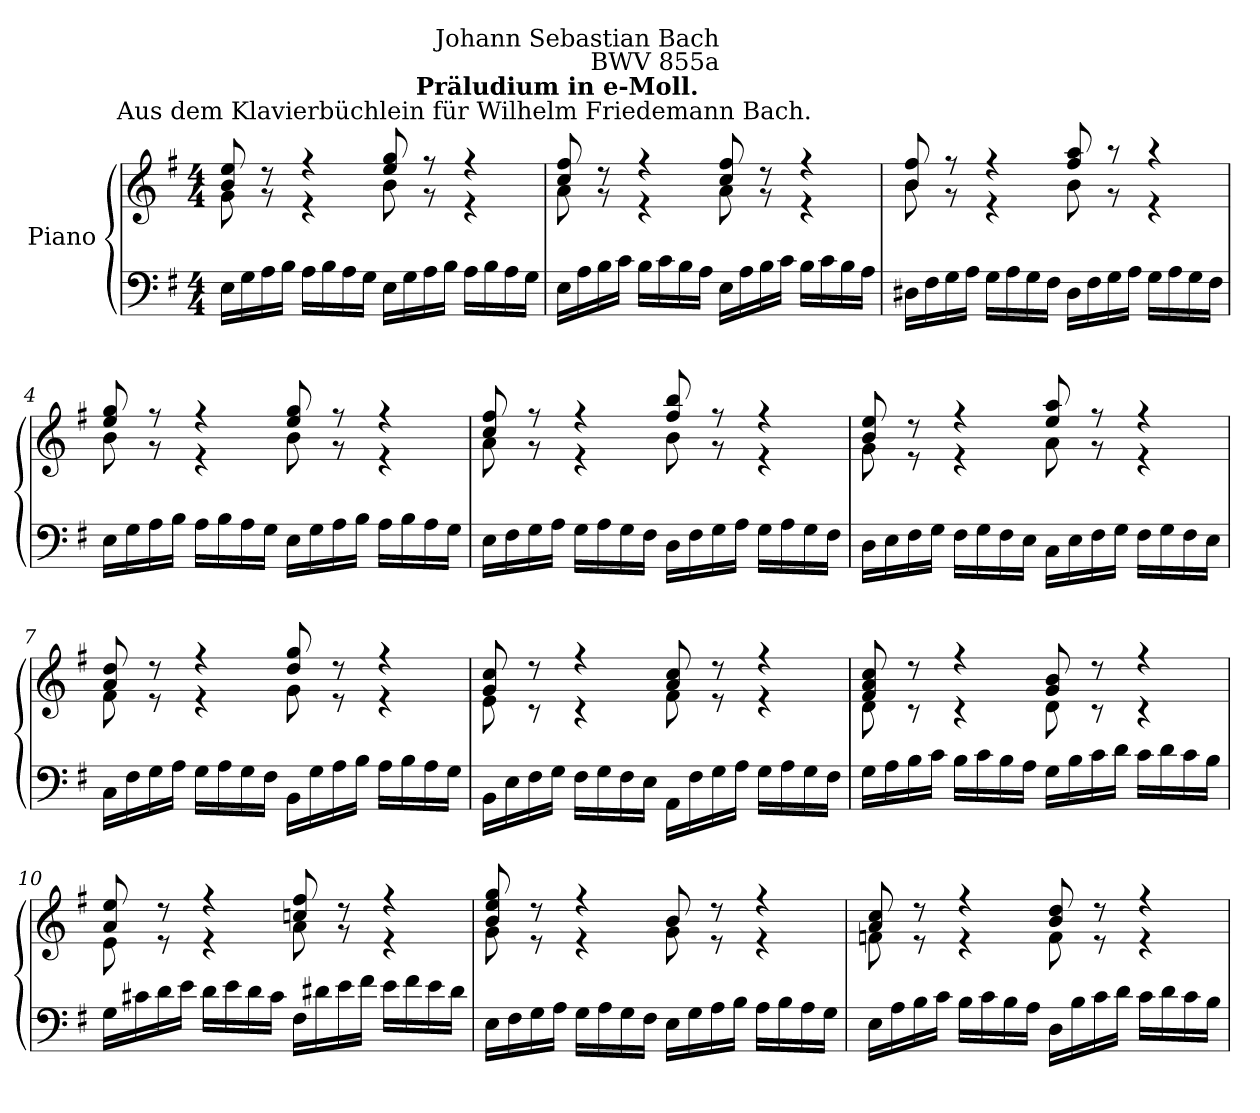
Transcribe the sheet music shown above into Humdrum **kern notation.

**kern	**kern
*part1	*part1
*staff2	*staff1
*I"Piano	*
*clefF4	*clefG2
*k[f#]	*k[f#]
*G:	*G:
*M4/4	*M4/4
=1	=1
*	*^
16ELL	8b/ 8ee/	8g\
16G	.	.
16A	8r	8r
16BJJ	.	.
16ALL	4r	4r
16B	.	.
16A	.	.
16GJJ	.	.
16ELL	8ee/ 8gg/	8b\
16G	.	.
16A	8r	8r
16BJJ	.	.
!	!LO:TX:a:cj:t=Aus dem Klavierbüchlein für Wilhelm Friedemann Bach.	!
16ALL	4r	4r
16B	.	.
16A	.	.
16GJJ	.	.
=2	=2	=2
!	!LO:TX:a:B:cj:t=Präludium in e-Moll.	!
16ELL	8cc/ 8ff#/	8a\
16A	.	.
16B	8r	8r
16cJJ	.	.
16BLL	4r	4r
16c	.	.
16B	.	.
16AJJ	.	.
!	!LO:TX:a:rj:t=Johann Sebastian Bach\nBWV 855a	!
16ELL	8cc/ 8ff#/	8a\
16A	.	.
16B	8r	8r
16cJJ	.	.
16BLL	4r	4r
16c	.	.
16B	.	.
16AJJ	.	.
!!LO:LB:g=z	!!
=3	=3	=3
16D#XLL	8b/ 8ff#/	8b\
16F#	.	.
16G	8r	8r
16AJJ	.	.
16GLL	4r	4r
16A	.	.
16G	.	.
16F#JJ	.	.
16D#LL	8ff#/ 8aa/	8b\
16F#	.	.
16G	8r	8r
16AJJ	.	.
16GLL	4r	4r
16A	.	.
16G	.	.
16F#JJ	.	.
=4	=4	=4
16ELL	8ee/ 8gg/	8b\
16G	.	.
16A	8r	8r
16BJJ	.	.
16ALL	4r	4r
16B	.	.
16A	.	.
16GJJ	.	.
16ELL	8ee/ 8gg/	8b\
16G	.	.
16A	8r	8r
16BJJ	.	.
16ALL	4r	4r
16B	.	.
16A	.	.
16GJJ	.	.
!!LO:LB:g=z	!!
=5	=5	=5
16ELL	8cc/ 8ff#/	8a\
16F#	.	.
16G	8r	8r
16AJJ	.	.
16GLL	4r	4r
16A	.	.
16G	.	.
16F#JJ	.	.
16DLL	8ff#/ 8bb/	8b\
16F#	.	.
16G	8r	8r
16AJJ	.	.
16GLL	4r	4r
16A	.	.
16G	.	.
16F#JJ	.	.
=6	=6	=6
16DLL	8b/ 8ee/	8g\
16E	.	.
16F#	8r	8r
16GJJ	.	.
16F#LL	4r	4r
16G	.	.
16F#	.	.
16EJJ	.	.
16CLL	8ee/ 8aa/	8a\
16E	.	.
16F#	8r	8r
16GJJ	.	.
16F#LL	4r	4r
16G	.	.
16F#	.	.
16EJJ	.	.
!!LO:LB:g=z	!!
=7	=7	=7
16CLL	8a/ 8dd/	8f#\
16F#	.	.
16G	8r	8r
16AJJ	.	.
16GLL	4r	4r
16A	.	.
16G	.	.
16F#JJ	.	.
16BBLL	8dd/ 8gg/	8g\
16G	.	.
16A	8r	8r
16BJJ	.	.
16ALL	4r	4r
16B	.	.
16A	.	.
16GJJ	.	.
=8	=8	=8
16BBLL	8g/ 8cc/	8e\
16E	.	.
16F#	8r	8r
16GJJ	.	.
16F#LL	4r	4r
16G	.	.
16F#	.	.
16EJJ	.	.
16AALL	8a/ 8cc/	8f#\
16F#	.	.
16G	8r	8r
16AJJ	.	.
16GLL	4r	4r
16A	.	.
16G	.	.
16F#JJ	.	.
!!LO:LB:g=z	!!
=9	=9	=9
16GLL	8f#/ 8a/ 8cc/	8d\
16A	.	.
16B	8r	8r
16cJJ	.	.
16BLL	4r	4r
16c	.	.
16B	.	.
16AJJ	.	.
16GLL	8g/ 8b/	8d\
16B	.	.
16c	8r	8r
16dJJ	.	.
16cLL	4r	4r
16d	.	.
16c	.	.
16BJJ	.	.
=10	=10	=10
16GLL	8a/ 8ee/	8e\
16c#X	.	.
16d	8r	8r
16eJJ	.	.
16dLL	4r	4r
16e	.	.
16d	.	.
16c#JJ	.	.
16F#LL	8ccn/ 8ff#/	8a\
16d#X	.	.
16e	8r	8r
16f#JJ	.	.
16eLL	4r	4r
16f#	.	.
16e	.	.
16d#JJ	.	.
!!LO:LB:g=z	!!
=11	=11	=11
16ELL	8b/ 8ee/ 8gg/	8g\
16F#	.	.
16G	8r	8r
16AJJ	.	.
16GLL	4r	4r
16A	.	.
16G	.	.
16F#JJ	.	.
16ELL	8b/	8g\
16G	.	.
16A	8r	8r
16BJJ	.	.
16ALL	4r	4r
16B	.	.
16A	.	.
16GJJ	.	.
=12	=12	=12
16ELL	8a/ 8cc/	8fn\
16A	.	.
16B	8r	8r
16cJJ	.	.
16BLL	4r	4r
16c	.	.
16B	.	.
16AJJ	.	.
16DLL	8b/ 8dd/	8f\
16B	.	.
16c	8r	8r
16dJJ	.	.
16cLL	4r	4r
16d	.	.
16c	.	.
16BJJ	.	.
*	*v	*v
=	=
*-	*-
